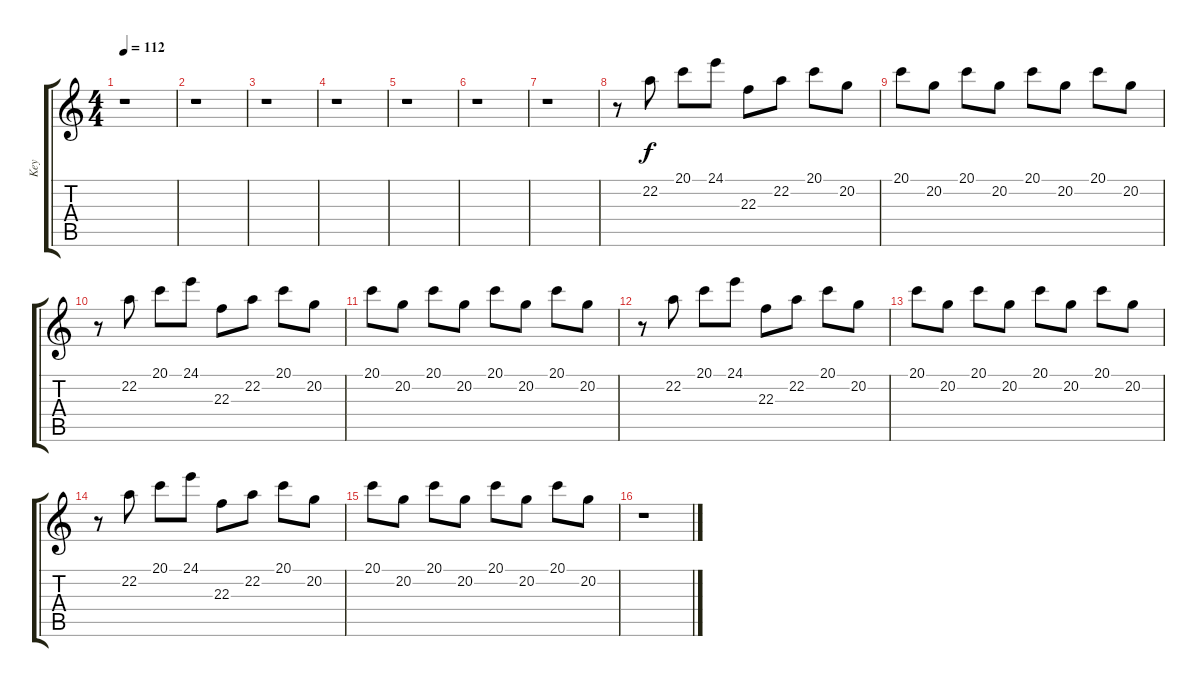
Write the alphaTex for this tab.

\track ("Key" "Key") {instrument stringensemble1}
\staff {score tabs}
\tuning (E4 B3 G3 D3 A2 E2) {hide}
\ts (4 4)
\tempo 112
\clef g2
\ks c
r.1{dy f} |
r.1 |
r.1 |
r.1 |
r.1 |
r.1 |
r.1 |
r.8 22.2.8 20.1.8 24.1.8 22.3.8 22.2.8 20.1.8 20.2.8 |
20.1.8 20.2.8 20.1.8 20.2.8 20.1.8 20.2.8 20.1.8 20.2.8 |
r.8 22.2.8 20.1.8 24.1.8 22.3.8 22.2.8 20.1.8 20.2.8 |
20.1.8 20.2.8 20.1.8 20.2.8 20.1.8 20.2.8 20.1.8 20.2.8 |
r.8 22.2.8 20.1.8 24.1.8 22.3.8 22.2.8 20.1.8 20.2.8 |
20.1.8 20.2.8 20.1.8 20.2.8 20.1.8 20.2.8 20.1.8 20.2.8 |
r.8 22.2.8 20.1.8 24.1.8 22.3.8 22.2.8 20.1.8 20.2.8 |
20.1.8 20.2.8 20.1.8 20.2.8 20.1.8 20.2.8 20.1.8 20.2.8 |
r.1
